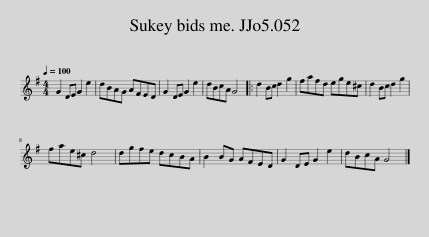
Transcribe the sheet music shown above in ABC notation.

X:1
L:1/8
Q:1/4=100
M:4/4
I:linebreak $
K:G
V:1 treble
V:1
 G2 DE G2 e2 | dBAG AFED | G2 DE G2 e2 | dBcA G4 |: d2 Bc d2 g2 | %5
 fafd ege^c | d2 Bc d2 g2 |$ fae^c d4 | dgfe dcBA | B2 BG AFED | %10
 G2 DE G2 e2 | dBcA G4 |] %12
